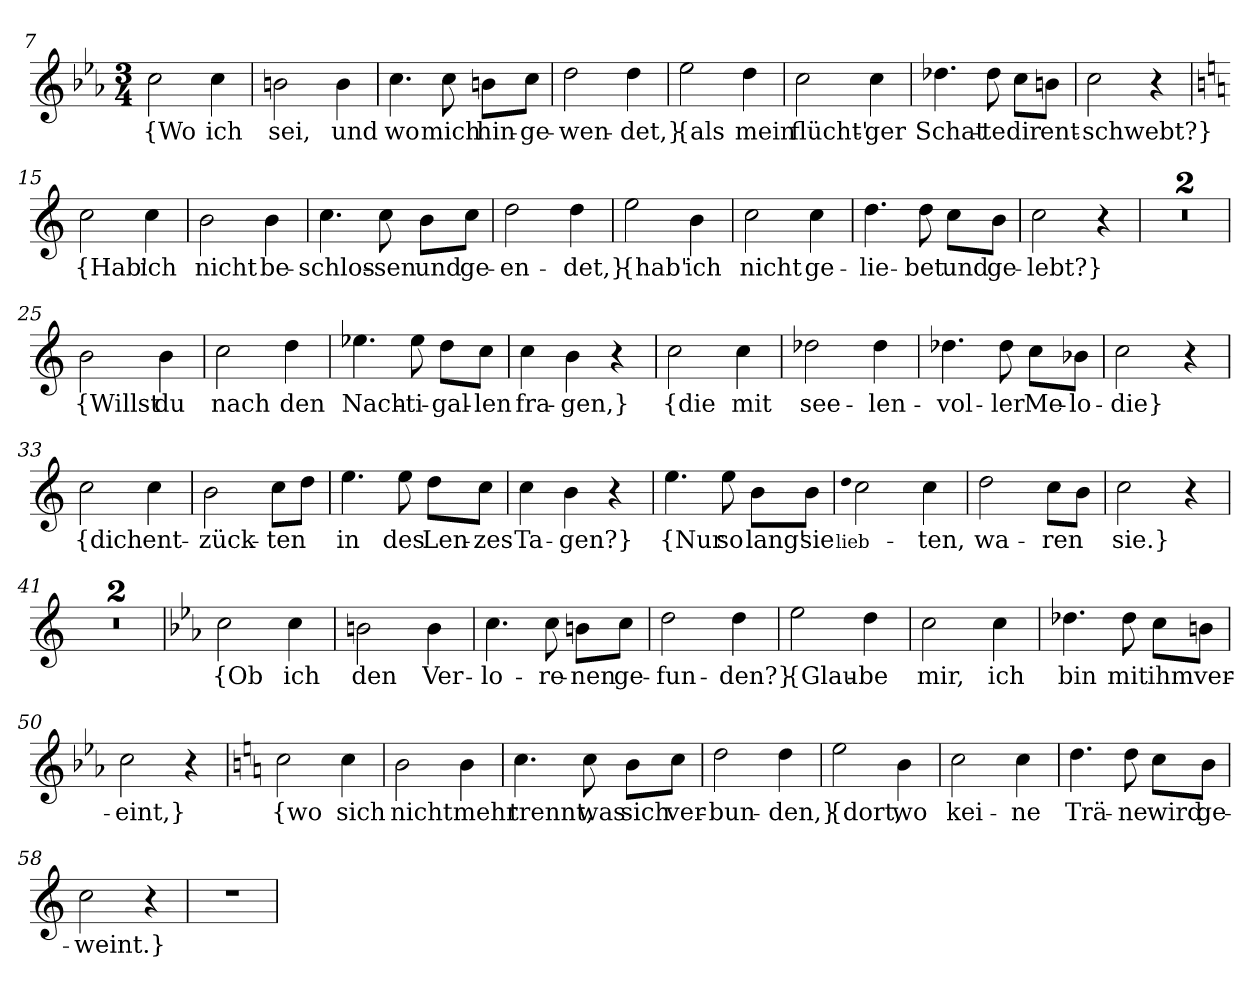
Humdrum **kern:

**kern	**text
*part1	*part1
*staff1	*staff1
*clefG2	*
*k[b-e-a-]	*
*M3/4	*
=7	=7
2cc	{Wo
4cc	ich
=8	=8
2bn	sei,
4b	und
=9	=9
4.cc	wo
8cc	mich
8bn\L	hin-
8cc\J	-ge-
=10	=10
2dd	-wen-
4dd	-det,}
=11	=11
2ee-	{als
4dd	mein
=12	=12
2cc	flücht'-
4cc	-ger
=13	=13
4.dd-X	Schat-
8dd-	-te
8cc\L	dir
8bn\J	ent-
=14	=14
2cc	-schwebt?}
4r	.
=15	=15
*k[]	*
2cc	{Hab'
4cc	ich
=16	=16
2b	nicht
4b	be-
=17	=17
4.cc	-schlos-
8cc	-sen
8b\L	und
8cc\J	ge-
=18	=18
2dd	-en-
4dd	-det,}
=19	=19
2ee	{hab'
4b	ich
=20	=20
2cc	nicht
4cc	ge-
=21	=21
4.dd	-lie-
8dd	-bet
8cc\L	und
8b\J	ge-
=22	=22
2cc	-lebt?}
4r	.
=23	=23
2.r	.
=24	=24
2.r	.
=25	=25
2b	{Willst
4b	du
=26	=26
2cc	nach
4dd	den
=27	=27
4.ee-X	Nach-
8ee-	-ti-
8dd\L	-gal-
8cc\J	-len
=28	=28
4cc	fra-
4b	-gen,}
4r	.
=29	=29
2cc	{die
4cc	mit
=30	=30
2dd-X	see-
4dd-	-len-
=31	=31
4.dd-X	-vol-
8dd-	-ler
8cc\L	Me-
8b-X\J	-lo-
=32	=32
2cc	-die}
4r	.
=33	=33
2cc	{dich
4cc	ent-
=34	=34
2b	-zück-
8cc\L	-ten
8dd\J	.
=35	=35
4.ee	in
8ee	des
8dd\L	Len-
8cc\J	-zes
=36	=36
4cc	Ta-
4b	-gen?}
4r	.
=37	=37
4.ee	{Nur
8ee	so
8b\L	lang'
8b\J	sie
=38	=38
qdd	lieb-
2cc	.
4cc	-ten,
=39	=39
2dd	wa-
8cc\L	-ren
8b\J	.
=40	=40
2cc	sie.}
4r	.
=41	=41
2.r	.
=42	=42
2.r	.
=43	=43
*k[b-e-a-]	*
2cc	{Ob
4cc	ich
=44	=44
2bn	den
4b	Ver-
=45	=45
4.cc	-lo-
8cc	-re-
8bn\L	-nen
8cc\J	ge-
=46	=46
2dd	-fun-
4dd	-den?}
=47	=47
2ee-	{Glau-
4dd	-be
=48	=48
2cc	mir,
4cc	ich
=49	=49
4.dd-X	bin
8dd-	mit
8cc\L	ihm
8bn\J	ver-
=50	=50
2cc	-eint,}
4r	.
=51	=51
*k[]	*
2cc	{wo
4cc	sich
=52	=52
2b	nicht
4b	mehr
=53	=53
4.cc	trennt,
8cc	was
8b\L	sich
8cc\J	ver-
=54	=54
2dd	-bun-
4dd	-den,}
=55	=55
2ee	{dort,
4b	wo
=56	=56
2cc	kei-
4cc	-ne
=57	=57
4.dd	Trä-
8dd	-ne
8cc\L	wird
8b\J	ge-
=58	=58
2cc	-weint.}
4r	.
=59	=59
2.r	.
=	=
*-	*-
